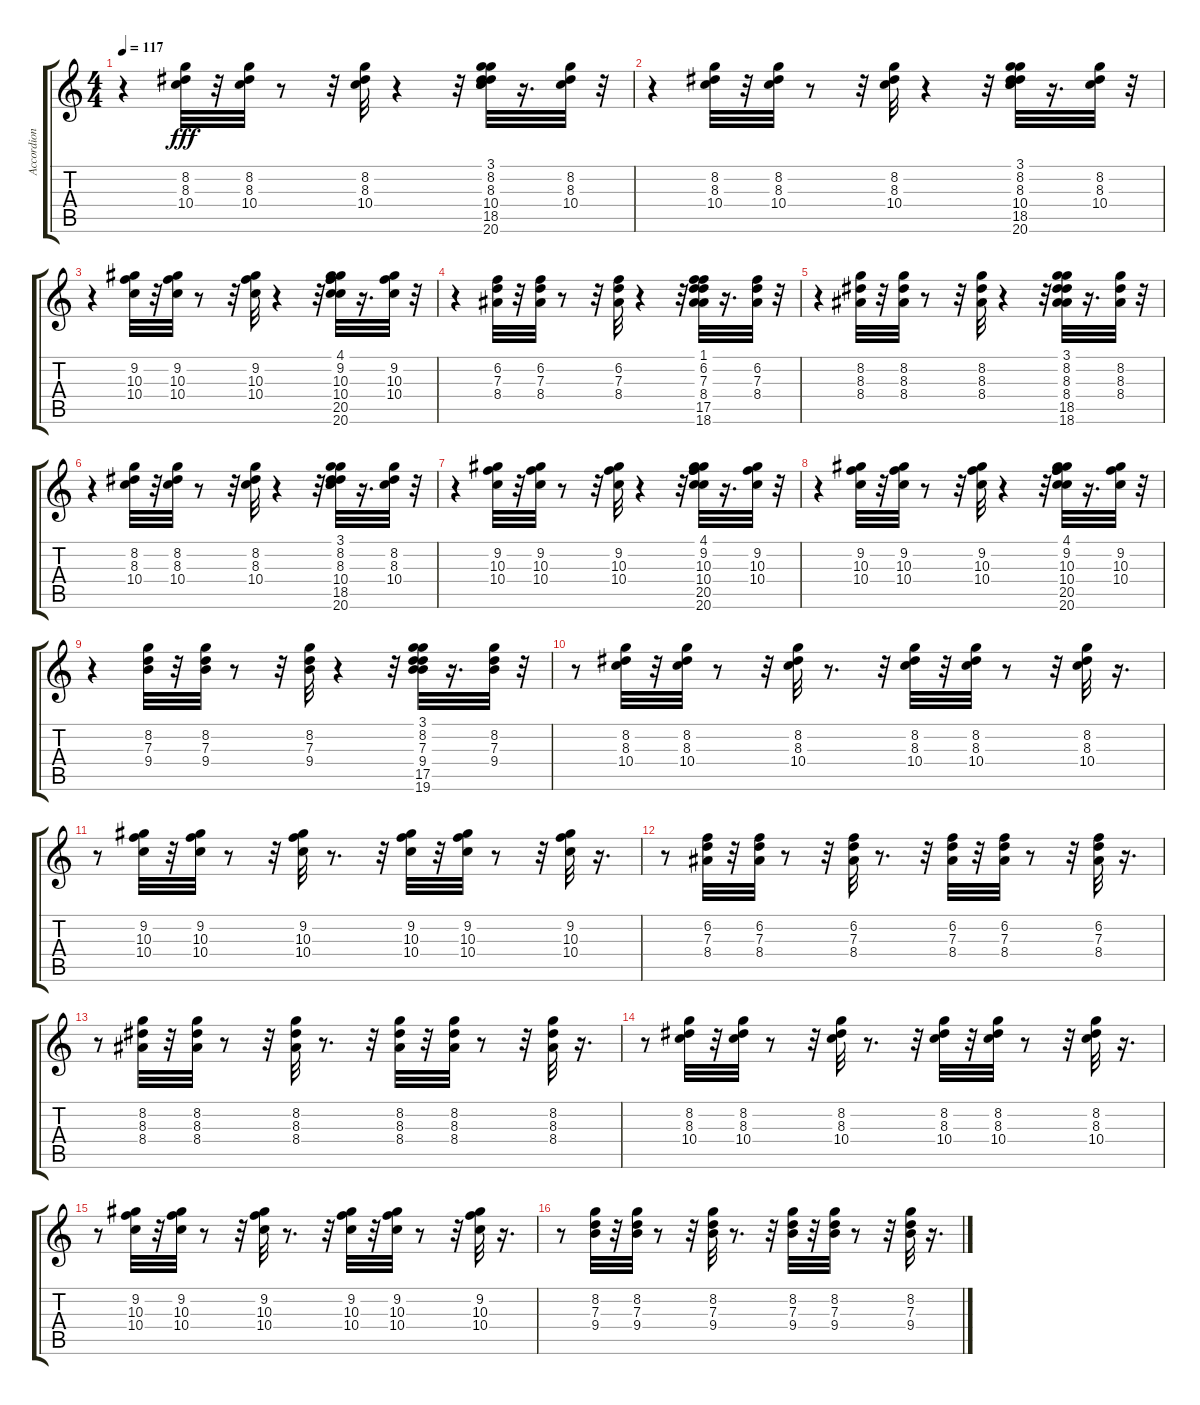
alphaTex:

\track ("Accordion" "Accordion") {instrument electricguitarmuted}
\staff {score tabs}
\tuning (E4 B3 G3 D3 A2 E2) {hide}
\ts (4 4)
\tempo 117
\clef g2
\ks c
r.4{dy fff} (8.2 8.3 10.4).32 r.32 (8.2 8.3 10.4).32 r.8 r.32 (8.2 8.3 10.4).32 r.4 r.32 (3.1 8.2 8.3 10.4 18.5 20.6).32 r.16{d} (8.2 8.3 10.4).32 r.32 |
r.4 (8.2 8.3 10.4).32 r.32 (8.2 8.3 10.4).32 r.8 r.32 (8.2 8.3 10.4).32 r.4 r.32 (3.1 8.2 8.3 10.4 18.5 20.6).32 r.16{d} (8.2 8.3 10.4).32 r.32 |
r.4 (9.2 10.3 10.4).32 r.32 (9.2 10.3 10.4).32 r.8 r.32 (9.2 10.3 10.4).32 r.4 r.32 (4.1 9.2 10.3 10.4 20.5 20.6).32 r.16{d} (9.2 10.3 10.4).32 r.32 |
r.4 (6.2 7.3 8.4).32 r.32 (6.2 7.3 8.4).32 r.8 r.32 (6.2 7.3 8.4).32 r.4 r.32 (1.1 6.2 7.3 8.4 17.5 18.6).32 r.16{d} (6.2 7.3 8.4).32 r.32 |
r.4 (8.2 8.3 8.4).32 r.32 (8.2 8.3 8.4).32 r.8 r.32 (8.2 8.3 8.4).32 r.4 r.32 (3.1 8.2 8.3 8.4 18.5 18.6).32 r.16{d} (8.2 8.3 8.4).32 r.32 |
r.4 (8.2 8.3 10.4).32 r.32 (8.2 8.3 10.4).32 r.8 r.32 (8.2 8.3 10.4).32 r.4 r.32 (3.1 8.2 8.3 10.4 18.5 20.6).32 r.16{d} (8.2 8.3 10.4).32 r.32 |
r.4 (9.2 10.3 10.4).32 r.32 (9.2 10.3 10.4).32 r.8 r.32 (9.2 10.3 10.4).32 r.4 r.32 (4.1 9.2 10.3 10.4 20.5 20.6).32 r.16{d} (9.2 10.3 10.4).32 r.32 |
r.4 (9.2 10.3 10.4).32 r.32 (9.2 10.3 10.4).32 r.8 r.32 (9.2 10.3 10.4).32 r.4 r.32 (4.1 9.2 10.3 10.4 20.5 20.6).32 r.16{d} (9.2 10.3 10.4).32 r.32 |
r.4 (8.2 7.3 9.4).32 r.32 (8.2 7.3 9.4).32 r.8 r.32 (8.2 7.3 9.4).32 r.4 r.32 (3.1 8.2 7.3 9.4 17.5 19.6).32 r.16{d} (8.2 7.3 9.4).32 r.32 |
r.8 (8.2 8.3 10.4).32 r.32 (8.2 8.3 10.4).32 r.8 r.32 (8.2 8.3 10.4).32 r.8{d} r.32 (8.2 8.3 10.4).32 r.32 (8.2 8.3 10.4).32 r.8 r.32 (8.2 8.3 10.4).32 r.16{d} |
r.8 (9.2 10.3 10.4).32 r.32 (9.2 10.3 10.4).32 r.8 r.32 (9.2 10.3 10.4).32 r.8{d} r.32 (9.2 10.3 10.4).32 r.32 (9.2 10.3 10.4).32 r.8 r.32 (9.2 10.3 10.4).32 r.16{d} |
r.8 (6.2 7.3 8.4).32 r.32 (6.2 7.3 8.4).32 r.8 r.32 (6.2 7.3 8.4).32 r.8{d} r.32 (6.2 7.3 8.4).32 r.32 (6.2 7.3 8.4).32 r.8 r.32 (6.2 7.3 8.4).32 r.16{d} |
r.8 (8.2 8.3 8.4).32 r.32 (8.2 8.3 8.4).32 r.8 r.32 (8.2 8.3 8.4).32 r.8{d} r.32 (8.2 8.3 8.4).32 r.32 (8.2 8.3 8.4).32 r.8 r.32 (8.2 8.3 8.4).32 r.16{d} |
r.8 (8.2 8.3 10.4).32 r.32 (8.2 8.3 10.4).32 r.8 r.32 (8.2 8.3 10.4).32 r.8{d} r.32 (8.2 8.3 10.4).32 r.32 (8.2 8.3 10.4).32 r.8 r.32 (8.2 8.3 10.4).32 r.16{d} |
r.8 (9.2 10.3 10.4).32 r.32 (9.2 10.3 10.4).32 r.8 r.32 (9.2 10.3 10.4).32 r.8{d} r.32 (9.2 10.3 10.4).32 r.32 (9.2 10.3 10.4).32 r.8 r.32 (9.2 10.3 10.4).32 r.16{d} |
r.8 (8.2 7.3 9.4).32 r.32 (8.2 7.3 9.4).32 r.8 r.32 (8.2 7.3 9.4).32 r.8{d} r.32 (8.2 7.3 9.4).32 r.32 (8.2 7.3 9.4).32 r.8 r.32 (8.2 7.3 9.4).32 r.16{d}
